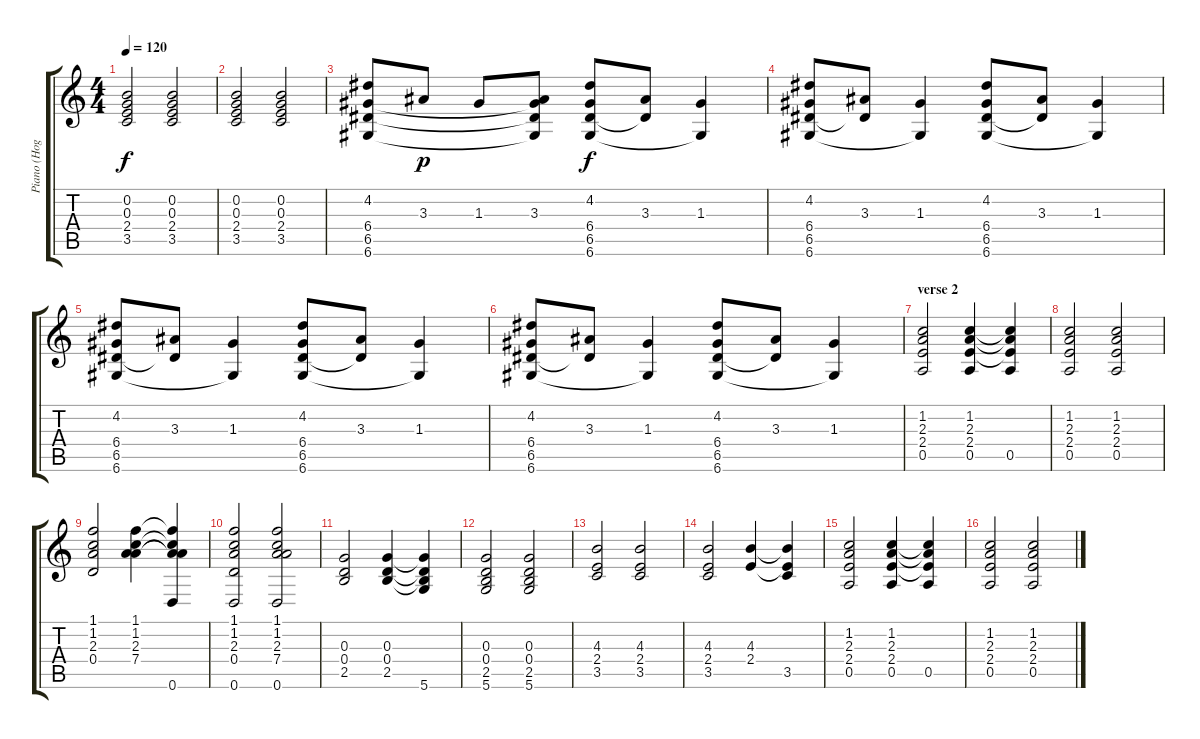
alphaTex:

\track ("Piano (Hogson)" "Piano (Hog") {instrument acousticgrandpiano}
\staff {score tabs}
\tuning (E5 B4 G4 D4 A3 D3) {hide}
\ts (4 4)
\tempo 120
\clef g2
\ks c
(0.2 0.3 2.4 3.5).2{dy f} (0.2 0.3 2.4 3.5).2 |
(0.2 0.3 2.4 3.5).2 (0.2 0.3 2.4 3.5).2 |
(4.2 6.4 6.5 6.6).8 3.3.8{dy p} 1.3.8 (3.3 6.4{t} 6.5{t} 6.6{t}).8 (4.2 6.4 6.5 6.6).8{dy f} (3.3 6.5{t}).8 (1.3 6.6{t}).4 |
(4.2 6.4 6.5 6.6).8 (3.3 6.5{t}).8 (1.3 6.6{t}).4 (4.2 6.4 6.5 6.6).8 (3.3 6.5{t}).8 (1.3 6.6{t}).4 |
(4.2 6.4 6.5 6.6).8 (3.3 6.5{t}).8 (1.3 6.6{t}).4 (4.2 6.4 6.5 6.6).8 (3.3 6.5{t}).8 (1.3 6.6{t}).4 |
(4.2 6.4 6.5 6.6).8 (3.3 6.5{t}).8 (1.3 6.6{t}).4 (4.2 6.4 6.5 6.6).8 (3.3 6.5{t}).8 (1.3 6.6{t}).4 |
\section ("" "verse 2")
(1.2 2.3 2.4 0.5).2 (1.2 2.3 2.4 0.5).4 (1.2{t} 2.3{t} 2.4{t} 0.5).4 |
(1.2 2.3 2.4 0.5).2 (1.2 2.3 2.4 0.5).2 |
(1.1 1.2 2.3 0.4).2 (1.1 1.2 2.3 7.4).4 (1.1{t} 1.2{t} 2.3{t} 7.4{t} 0.6).4 |
(1.1 1.2 2.3 0.4 0.6).2 (1.1 1.2 2.3 7.4 0.6).2 |
(0.3 0.4 2.5).2 (0.3 0.4 2.5).4 (0.3{t} 0.4{t} 2.5{t} 5.6).4 |
(0.3 0.4 2.5 5.6).2 (0.3 0.4 2.5 5.6).2 |
(4.3 2.4 3.5).2 (4.3 2.4 3.5).2 |
(4.3 2.4 3.5).2 (4.3 2.4).4 (4.3{t} 2.4{t} 3.5).4 |
(1.2 2.3 2.4 0.5).2 (1.2 2.3 2.4 0.5).4 (1.2{t} 2.3{t} 2.4{t} 0.5).4 |
(1.2 2.3 2.4 0.5).2 (1.2 2.3 2.4 0.5).2
